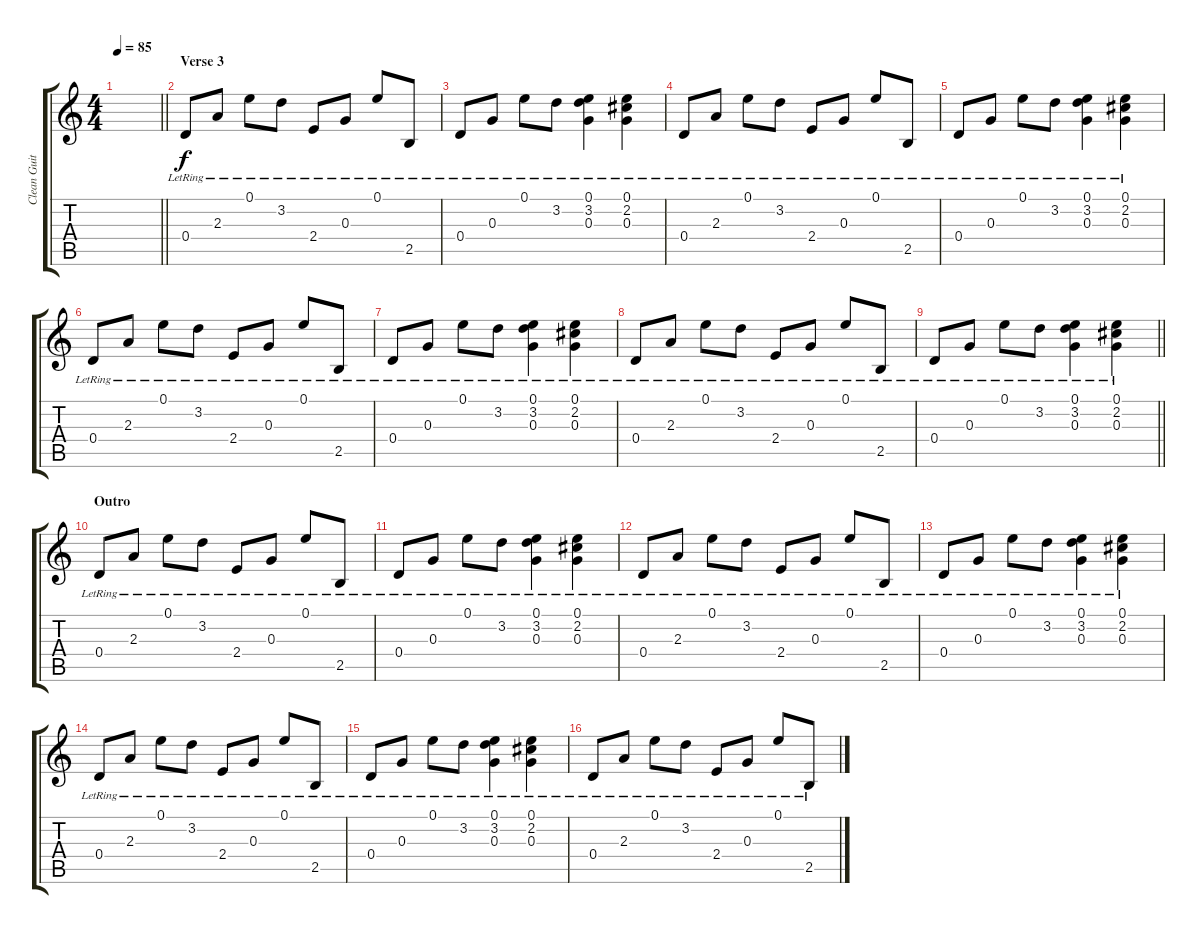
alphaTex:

\track ("Clean Guitar 2" "Clean Guit") {instrument electricguitarclean}
\staff {score tabs}
\tuning (E4 B3 G3 D3 A2 E2) {hide}
\ts (4 4)
\tempo 85
\clef g2
\barLineRight lightlight
\ks c
|
\section ("" "Verse 3")
0.4{lr}.8 2.3{lr}.8 0.1{lr}.8 3.2{lr}.8 2.4{lr}.8 0.3{lr}.8 0.1{lr}.8 2.5{lr}.8 |
0.4{lr}.8 0.3{lr}.8 0.1{lr}.8 3.2{lr}.8 (0.1{lr} 3.2{lr} 0.3{lr}).4 (0.1{lr} 2.2{lr} 0.3{lr}).4 |
0.4{lr}.8 2.3{lr}.8 0.1{lr}.8 3.2{lr}.8 2.4{lr}.8 0.3{lr}.8 0.1{lr}.8 2.5{lr}.8 |
0.4{lr}.8 0.3{lr}.8 0.1{lr}.8 3.2{lr}.8 (0.1{lr} 3.2{lr} 0.3{lr}).4 (0.1{lr} 2.2{lr} 0.3{lr}).4 |
0.4{lr}.8 2.3{lr}.8 0.1{lr}.8 3.2{lr}.8 2.4{lr}.8 0.3{lr}.8 0.1{lr}.8 2.5{lr}.8 |
0.4{lr}.8 0.3{lr}.8 0.1{lr}.8 3.2{lr}.8 (0.1{lr} 3.2{lr} 0.3{lr}).4 (0.1{lr} 2.2{lr} 0.3{lr}).4 |
0.4{lr}.8 2.3{lr}.8 0.1{lr}.8 3.2{lr}.8 2.4{lr}.8 0.3{lr}.8 0.1{lr}.8 2.5{lr}.8 |
\barLineRight lightlight
0.4{lr}.8 0.3{lr}.8 0.1{lr}.8 3.2{lr}.8 (0.1{lr} 3.2{lr} 0.3{lr}).4 (0.1{lr} 2.2{lr} 0.3{lr}).4 |
\section ("" "Outro")
0.4{lr}.8 2.3{lr}.8 0.1{lr}.8 3.2{lr}.8 2.4{lr}.8 0.3{lr}.8 0.1{lr}.8 2.5{lr}.8 |
0.4{lr}.8 0.3{lr}.8 0.1{lr}.8 3.2{lr}.8 (0.1{lr} 3.2{lr} 0.3{lr}).4 (0.1{lr} 2.2{lr} 0.3{lr}).4 |
0.4{lr}.8 2.3{lr}.8 0.1{lr}.8 3.2{lr}.8 2.4{lr}.8 0.3{lr}.8 0.1{lr}.8 2.5{lr}.8 |
0.4{lr}.8 0.3{lr}.8 0.1{lr}.8 3.2{lr}.8 (0.1{lr} 3.2{lr} 0.3{lr}).4 (0.1{lr} 2.2{lr} 0.3{lr}).4 |
0.4{lr}.8 2.3{lr}.8 0.1{lr}.8 3.2{lr}.8 2.4{lr}.8 0.3{lr}.8 0.1{lr}.8 2.5{lr}.8 |
0.4{lr}.8 0.3{lr}.8 0.1{lr}.8 3.2{lr}.8 (0.1{lr} 3.2{lr} 0.3{lr}).4 (0.1{lr} 2.2{lr} 0.3{lr}).4 |
0.4{lr}.8 2.3{lr}.8 0.1{lr}.8 3.2{lr}.8 2.4{lr}.8 0.3{lr}.8 0.1{lr}.8 2.5{lr}.8
